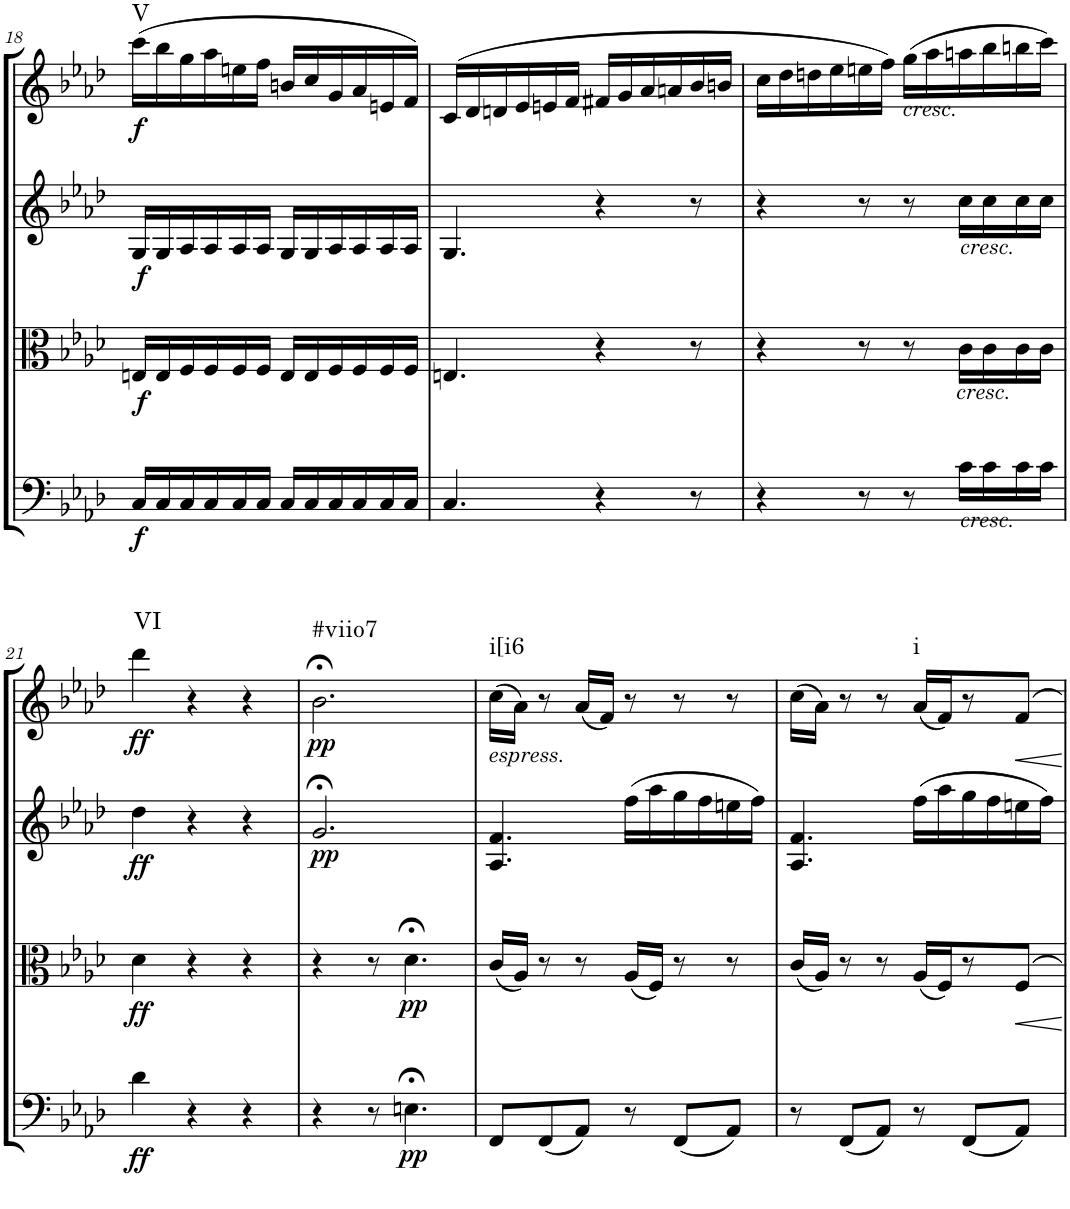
**kern	**dynam	**kern	**dynam	**kern	**dynam	**kern	**dynam	**harte
*part4	*part4	*part3	*part3	*part2	*part2	*part1	*part1	*part1
*staff4	*staff4	*staff3	*staff3	*staff2	*staff2	*staff1	*staff1	*
*I"Cello	*	*I"Viola	*	*I"2nd Violin	*	*I"1st Violin	*	*
*	*	*I'Vla	*	*I'Vln	*	*I'Vln	*	*
!!LO:PB:g=z
*clefF4	*	*clefC3	*	*clefG2	*	*clefG2	*	*
*k[b-e-a-d-]	*	*k[b-e-a-d-]	*	*k[b-e-a-d-]	*	*k[b-e-a-d-]	*	*
*M6/8	*	*M6/8	*	*M6/8	*	*M6/8	*	*
=18	=18	=18	=18	=18	=18	=18	=18	=18
!	!LO:DY:b	!	!LO:DY:b	!	!LO:DY:b	!	!LO:DY:b	!LO:H:kt=V
16C/LL	f	16En/LL	f	16G/LL	f	(16ccc\LL	f	N
16C/	.	16E/	.	16G/	.	16bb-\	.	.
16C/	.	16F/	.	16A-/	.	16gg\	.	.
16C/	.	16F/	.	16A-/	.	16aa-\	.	.
16C/	.	16F/	.	16A-/	.	16een\	.	.
16C/JJ	.	16F/JJ	.	16A-/JJ	.	16ff\JJ	.	.
16C/LL	.	16E/LL	.	16G/LL	.	16bn/LL	.	.
16C/	.	16E/	.	16G/	.	16cc/	.	.
16C/	.	16F/	.	16A-/	.	16g/	.	.
16C/	.	16F/	.	16A-/	.	16a-/	.	.
16C/	.	16F/	.	16A-/	.	16en/	.	.
16C/JJ	.	16F/JJ	.	16A-/JJ	.	16f/JJ)	.	.
=19	=19	=19	=19	=19	=19	=19	=19	=19
4.C/	.	4.En/	.	4.G/	.	(16c/LL	.	.
.	.	.	.	.	.	16d-/	.	.
.	.	.	.	.	.	16dn/	.	.
.	.	.	.	.	.	16e-/	.	.
.	.	.	.	.	.	16en/	.	.
.	.	.	.	.	.	16f/JJ	.	.
4r	.	4r	.	4r	.	16f#X/LL	.	.
.	.	.	.	.	.	16g/	.	.
.	.	.	.	.	.	16a-/	.	.
.	.	.	.	.	.	16an/	.	.
8r	.	8r	.	8r	.	16b-/	.	.
.	.	.	.	.	.	16bn/JJ	.	.
=20	=20	=20	=20	=20	=20	=20	=20	=20
4r	.	4r	.	4r	.	16cc\LL	.	.
.	.	.	.	.	.	16dd-\	.	.
.	.	.	.	.	.	16ddn\	.	.
.	.	.	.	.	.	16ee-\	.	.
8r	.	8r	.	8r	.	16een\	.	.
.	.	.	.	.	.	16ff\JJ)	.	.
!	!	!	!	!	!	!LO:TX:a:i:t=cresc.	!	!
8r	.	8r	.	8r	.	(16gg\LL	.	.
.	.	.	.	.	.	16aa-\	.	.
!	!	!	!	!LO:TX:b:i:t=cresc.	!	!	!	!
!	!	!LO:TX:b:i:t=cresc.	!	!	!	!	!	!
!LO:TX:a:i:t=cresc.	!	!	!	!	!	!	!	!
16c\LL	.	16c\LL	.	16cc\LL	.	16aan\	.	.
16c\	.	16c\	.	16cc\	.	16bb-\	.	.
16c\	.	16c\	.	16cc\	.	16bbn\	.	.
16c\JJ	.	16c\JJ	.	16cc\JJ	.	16ccc\JJ)	.	.
!!LO:LB:g=z
=21	=21	=21	=21	=21	=21	=21	=21	=21
!	!LO:DY:b	!	!LO:DY:b	!	!LO:DY:b	!	!LO:DY:b	!LO:H:kt=VI
4d-\	ff	4d-\	ff	4dd-\	ff	4ddd-\	ff	N
4r	.	4r	.	4r	.	4r	.	.
4r	.	4r	.	4r	.	4r	.	.
=22	=22	=22	=22	=22	=22	=22	=22	=22
!	!	!	!	!	!LO:DY:b	!	!LO:DY:b	!LO:H:kt=#viio7
4r	.	4r	.	2.g;</	pp	2.b-;<\	pp	N
8r	.	8r	.	.	.	.	.	.
!	!LO:DY:b	!	!LO:DY:b	!	!	!	!	!
4.En;<\	pp	4.d-;<\	pp	.	.	.	.	.
=23	=23	=23	=23	=23	=23	=23	=23	=23
!	!	!	!	!	!	!LO:TX:b:i:t=espress.	!	!LO:H:kt=i[i6
8FF/L	.	(16c/LL	.	4.A-/ 4.f/	.	(16cc\LL	.	N
.	.	16A-/JJ)	.	.	.	16a-\JJ)	.	.
(8FF/	.	8r	.	.	.	8r	.	.
8AA-/J)	.	8r	.	.	.	(16a-/LL	.	.
.	.	.	.	.	.	16f/JJ)	.	.
8r	.	(16A-/LL	.	(16ff\LL	.	8r	.	.
.	.	16F/JJ)	.	16aa-\	.	.	.	.
(8FF/L	.	8r	.	16gg\	.	8r	.	.
.	.	.	.	16ff\	.	.	.	.
8AA-/J)	.	8r	.	16een\	.	8r	.	.
.	.	.	.	16ff\JJ)	.	.	.	.
=24	=24	=24	=24	=24	=24	=24	=24	=24
8r	.	(16c/LL	.	4.A-/ 4.f/	.	(16cc\LL	.	.
.	.	16A-/JJ)	.	.	.	16a-\JJ)	.	.
(8FF/L	.	8r	.	.	.	8r	.	.
8AA-/J)	.	8r	.	.	.	8r	.	.
!	!	!	!	!	!	!	!	!LO:H:kt=i
8r	.	(16A-/LL	.	(16ff\LL	.	(16a-/LL	.	N
.	.	16F/J)	.	16aa-\	.	16f/J)	.	.
(8FF/L	.	8r	.	16gg\	.	8r	.	.
.	.	.	.	16ff\	.	.	.	.
8AA-/J)	.	8F/J	.	16een\	.	8f/J	.	.
.	.	.	.	16ff\JJ)	.	.	.	.
=	=	=	=	=	=	=	=	=
*-	*-	*-	*-	*-	*-	*-	*-	*-
